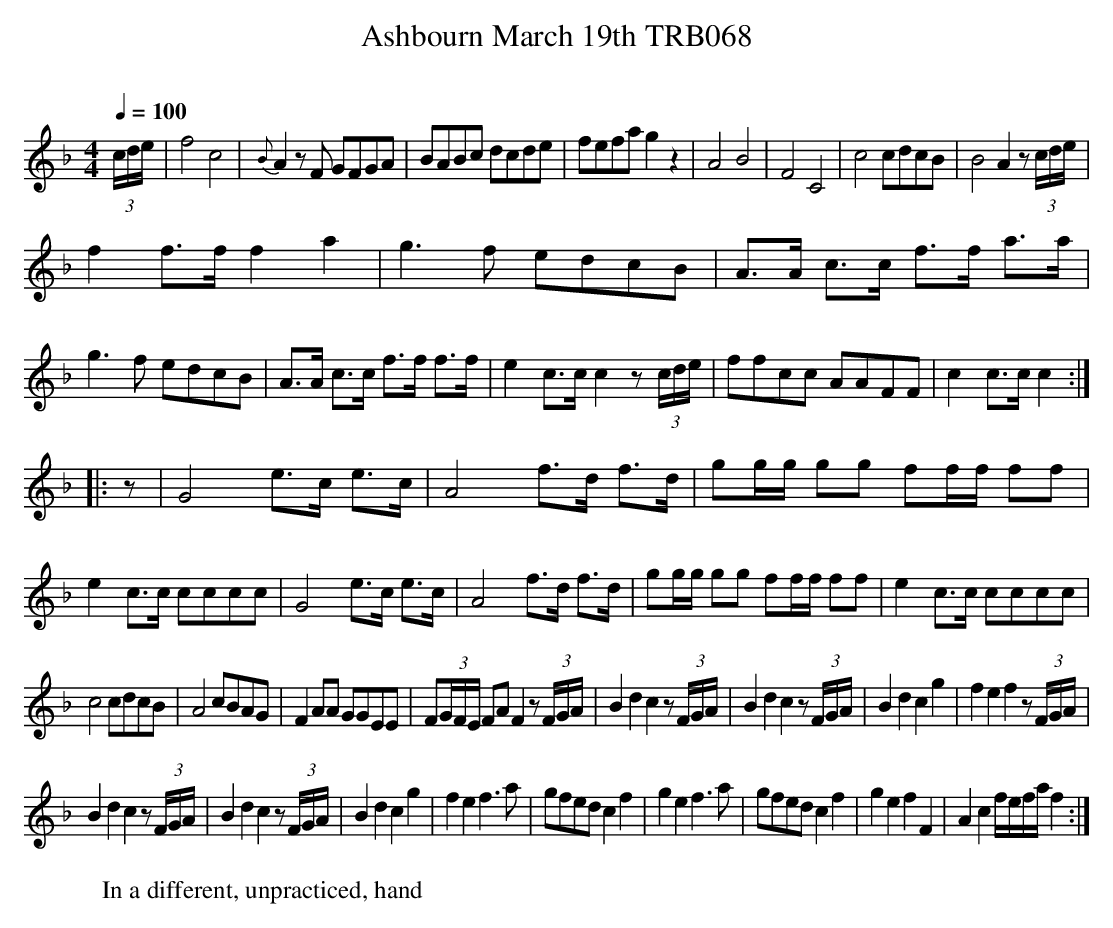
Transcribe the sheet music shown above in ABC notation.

X:1
T:Ashbourn March 19th TRB068
Q:1/4=100
L:1/8
M:4/4
W:In a different, unpracticed, hand
O:
K:F
(3c/d/e/ | f4 c4 | {B}A2 z F GFGA | BABc dcde | fefa g2 z2 | A4 B4 | F4 C4 | c4 cdcB | B4 A2 z (3c/d/e/ |
f2 f>f f2 a2 | g3 f edcB | A>A c>c f>f a>a | g3 f edcB | A>A c>c f>f f>f | e2 c>c c2 z (3c/d/e/ | ffcc AAFF | c2 c>c c2 :|
|:z | G4 e>c e>c | A4 f>d f>d | gg/g/ gg ff/f/ ff | e2 c>c cccc | G4 e>c e>c | A4 f>d f>d | gg/g/ gg ff/f/ ff | e2 c>c cccc |
c4 cdcB | A4 cBAG | F2 AA GGEE | F(3G/F/E/ FA F2 z (3F/G/A/ | B2 d2 c2 z (3F/G/A/ | B2 d2 c2 z (3F/G/A/ | B2 d2 c2 g2 | f2 e2 f2 z (3F/G/A/ |
B2 d2 c2 z (3F/G/A/ | B2 d2 c2 z (3F/G/A/ | B2 d2 c2 g2 | f2 e2 f3 a | gfed c2 f2 | g2 e2 f3 a | gfed c2 f2 | g2 e2 f2 F2 | A2 c2 f/e/f/a/ f2 :|
